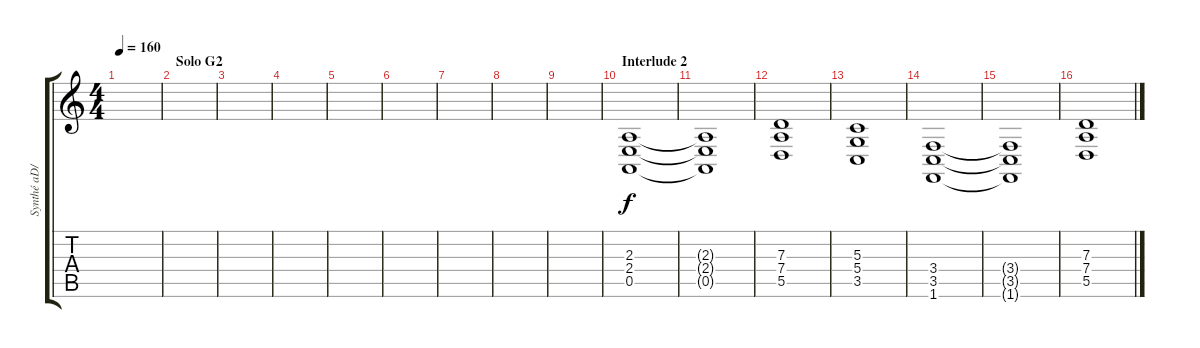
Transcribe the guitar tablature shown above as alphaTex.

\track ("Synthé aD/And Guitare aD" "Synthé aD/") {instrument stringensemble1}
\staff {score tabs}
\tuning (E4 B3 G3 D3 A2 E2) {hide}
\ts (4 4)
\tempo 160
\clef g2
\ks c
|
\section ("" "Solo G2")
|
|
|
|
|
|
|
|
\section ("" "Interlude 2")
(2.3 2.4 0.5).1 |
(2.3{t} 2.4{t} 0.5{t}).1 |
(7.3 7.4 5.5).1 |
(5.3 5.4 3.5).1 |
(3.4 3.5 1.6).1 |
(3.4{t} 3.5{t} 1.6{t}).1 |
(7.3 7.4 5.5).1
